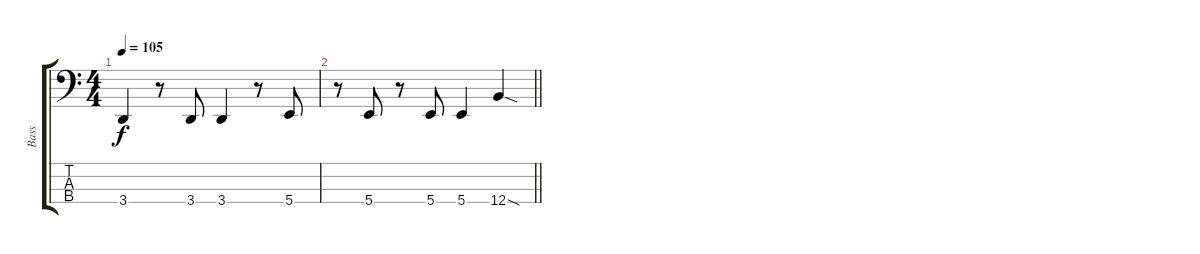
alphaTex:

\track ("Bass" "Bass") {instrument electricbassfinger}
\staff {score tabs}
\tuning (D3 A2 E1 B0) {hide}
\ts (4 4)
\tempo 105
\clef f4
\ks c
3.4.4{dy f} r.8 3.4.8 3.4.4 r.8 5.4.8 |
\barLineRight lightlight
r.8 5.4.8 r.8 5.4.8 5.4.4 12.4{sod}.4
